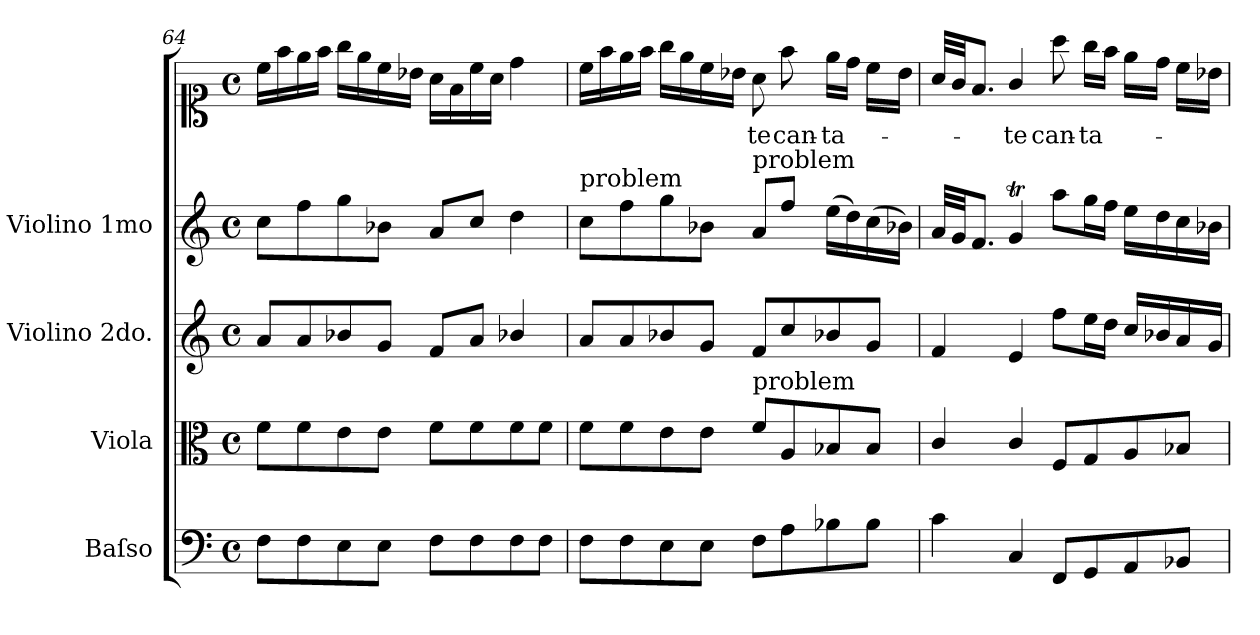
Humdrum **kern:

**kern	**kern	**kern	**kern	**kern	**text
*part5	*part4	*part3	*part2	*part1	*part1
*staff5	*staff4	*staff3	*staff2	*staff1	*staff1
*I"Baſso	*I"Viola	*I"Violino 2do.	*I"Violino 1mo	*	*
*	*I'vla	*	*I'vl I	*	*
*clefF4	*clefC3	*clefG2	*clefG2	*clefC1	*
*k[]	*k[]	*k[]	*k[]	*k[]	*
*M4/4	*M4/4	*M4/4	*M4/4	*M4/4	*
*met(c)	*met(c)	*met(c)	*met(c)	*met(c)	*
=64	=64	=64	=64	=64	=64
8F\L	8f\L	8a/L	8cc\L	16cc\LL	.
.	.	.	.	16ff\	.
8F\	8f\	8a/	8ff\	16ee\	.
.	.	.	.	16ff\JJ	.
8E\	8e\	8b-X/	8gg\	16gg\LL	.
.	.	.	.	16ee\	.
8E\J	8e\J	8g/J	8b-X\J	16cc\	.
.	.	.	.	16b-X\JJ	.
8F\L	8f\L	8f/L	8a/L	16a\LL	.
.	.	.	.	16f\	.
8F\	8f\	8a/J	8cc/J	16cc\	.
.	.	.	.	16a\JJ	.
8F\	8f\	4b-X/	4dd\	4dd\	.
8F\J	8f\J	.	.	.	.
=65	=65	=65	=65	=65	=65
!	!	!	!LO:TX:a:t=problem	!	!
8F\L	8f\L	8a/L	8cc\L	16cc\LL	.
.	.	.	.	16ff\	.
8F\	8f\	8a/	8ff\	16ee\	.
.	.	.	.	16ff\JJ	.
8E\	8e\	8b-X/	8gg\	16gg\LL	.
.	.	.	.	16ee\	.
8E\J	8e\J	8g/J	8b-X/J	16cc\	.
.	.	.	.	16b-X\JJ	.
!	!	!	!LO:TX:a:t=problem	!	!
!	!LO:TX:a:t=problem	!	!	!	!
8F\L	8f\L	8f/L	8a/L	8a\	-te
8A\	8A/	8cc/	8ff\J	8ff\	can-
8B-X\	8B-X/	8b-X/	(16ee\LL	16ee\LL	-ta-
.	.	.	16dd\)	16dd\JJ	.
8B-\J	8B-/J	8g/J	(16cc\	16cc\LL	.
.	.	.	16b-X\JJ)	16b-\JJ	.
=66	=66	=66	=66	=66	=66
4c\	4c/	4f/	32a/LLL	32a/LLL	.
.	.	.	32g/JJ	32g/JJ	.
.	.	.	8.f/J	8.f/J	.
4C/	4c/	4e/	4gT/	4g/	-te
8FF/L	8F/L	8ff\L	8aa\L	8aa\	can-
8GG/	8G/	16ee\L	16gg\L	16gg\LL	-ta-
.	.	16dd\JJ	16ff\JJ	16ff\JJ	.
8AA/	8A/	16cc/LL	16ee\LL	16ee\LL	.
.	.	16b-X/	16dd\	16dd\JJ	.
8BB-X/J	8B-X/J	16a/	16cc\	16cc\LL	.
.	.	16g/JJ	16b-X\JJ	16b-X\JJ	.
=	=	=	=	=	=
*-	*-	*-	*-	*-	*-
